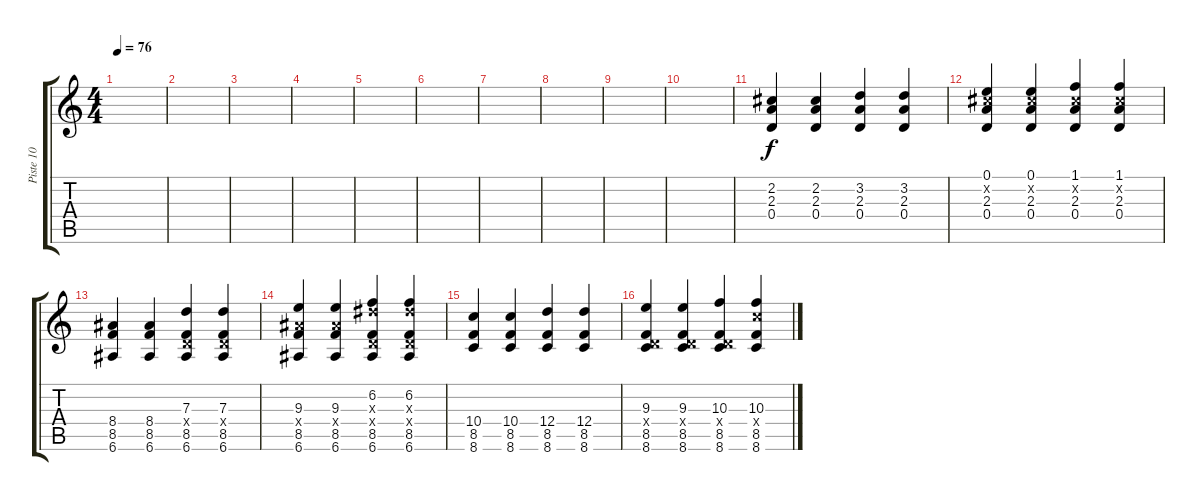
\track ("Piste 10" "Piste 10") {instrument electricguitarclean}
\staff {score tabs}
\tuning (E4 B3 G3 D3 A2 E2) {hide}
\ts (4 4)
\tempo 76
\clef g2
\ks c
|
|
|
|
|
|
|
|
|
|
(2.2 2.3 0.4).4 (2.2 2.3 0.4).4 (3.2 2.3 0.4).4 (3.2 2.3 0.4).4 |
(0.1 2.2{x} 2.3 0.4).4 (0.1 2.2{x} 2.3 0.4).4 (1.1 2.2{x} 2.3 0.4).4 (1.1 2.2{x} 2.3 0.4).4 |
(8.4 8.5 6.6).4 (8.4 8.5 6.6).4 (7.3 0.4{x} 8.5 6.6).4 (7.3 0.4{x} 8.5 6.6).4 |
(9.3 8.4{x} 8.5 6.6).4 (9.3 8.4{x} 8.5 6.6).4 (6.2 8.3{x} 0.4{x} 8.5 6.6).4 (6.2 8.3{x} 0.4{x} 8.5 6.6).4 |
(10.4 8.5 8.6).4 (10.4 8.5 8.6).4 (12.4 8.5 8.6).4 (12.4 8.5 8.6).4 |
(9.3 0.4{x} 8.5 8.6).4 (9.3 0.4{x} 8.5 8.6).4 (10.3 0.4{x} 8.5 8.6).4 (10.3 10.4{x} 8.5 8.6).4
